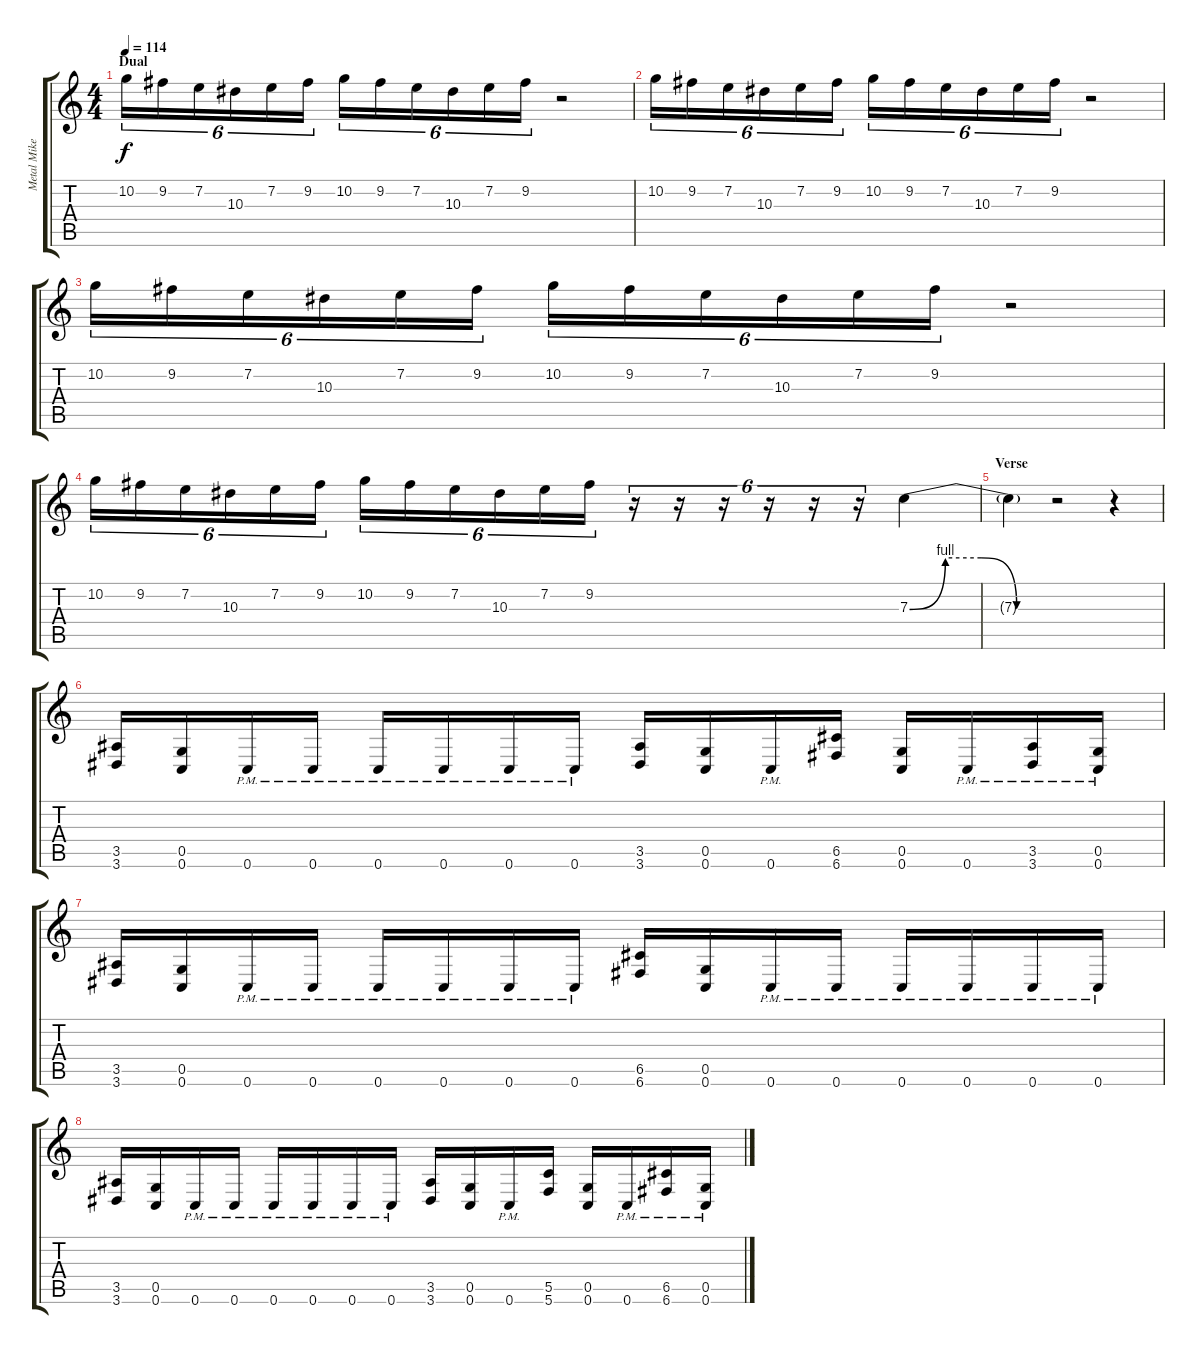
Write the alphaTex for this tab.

\track ("Metal Mike" "Metal Mike") {instrument distortionguitar}
\staff {score tabs}
\tuning (D4 A3 F3 C3 G2 C2) {hide}
\ts (4 4)
\section ("" "Dual")
\tempo 114
\clef g2
\ks c
10.2.16{tu (6 4) dy f} 9.2.16{tu (6 4)} 7.2.16{tu (6 4)} 10.3.16{tu (6 4)} 7.2.16{tu (6 4)} 9.2.16{tu (6 4)} 10.2.16{tu (6 4)} 9.2.16{tu (6 4)} 7.2.16{tu (6 4)} 10.3.16{tu (6 4)} 7.2.16{tu (6 4)} 9.2.16{tu (6 4)} r.2 |
10.2.16{tu (6 4)} 9.2.16{tu (6 4)} 7.2.16{tu (6 4)} 10.3.16{tu (6 4)} 7.2.16{tu (6 4)} 9.2.16{tu (6 4)} 10.2.16{tu (6 4)} 9.2.16{tu (6 4)} 7.2.16{tu (6 4)} 10.3.16{tu (6 4)} 7.2.16{tu (6 4)} 9.2.16{tu (6 4)} r.2 |
10.2.16{tu (6 4)} 9.2.16{tu (6 4)} 7.2.16{tu (6 4)} 10.3.16{tu (6 4)} 7.2.16{tu (6 4)} 9.2.16{tu (6 4)} 10.2.16{tu (6 4)} 9.2.16{tu (6 4)} 7.2.16{tu (6 4)} 10.3.16{tu (6 4)} 7.2.16{tu (6 4)} 9.2.16{tu (6 4)} r.2 |
10.2.16{tu (6 4)} 9.2.16{tu (6 4)} 7.2.16{tu (6 4)} 10.3.16{tu (6 4)} 7.2.16{tu (6 4)} 9.2.16{tu (6 4)} 10.2.16{tu (6 4)} 9.2.16{tu (6 4)} 7.2.16{tu (6 4)} 10.3.16{tu (6 4)} 7.2.16{tu (6 4)} 9.2.16{tu (6 4)} r.16{tu (6 4)} r.16{tu (6 4)} r.16{tu (6 4)} r.16{tu (6 4)} r.16{tu (6 4)} r.16{tu (6 4)} 7.3{be (custom 0 0 15 4 30 4 45 0 60 0)}.4 |
\section ("" "Verse")
7.3{t}.4 r.2 r.4 |
(3.5 3.6).16 (0.5 0.6).16 0.6{pm}.16 0.6{pm}.16 0.6{pm}.16 0.6{pm}.16 0.6{pm}.16 0.6{pm}.16 (3.5 3.6).16 (0.5 0.6).16 0.6{pm}.16 (6.5 6.6).16 (0.5 0.6).16 0.6{pm}.16 (3.5 3.6{pm}).16 (0.5 0.6{pm}).16 |
(3.5 3.6).16 (0.5 0.6).16 0.6{pm}.16 0.6{pm}.16 0.6{pm}.16 0.6{pm}.16 0.6{pm}.16 0.6{pm}.16 (6.5 6.6).16 (0.5 0.6).16 0.6{pm}.16 0.6{pm}.16 0.6{pm}.16 0.6{pm}.16 0.6{pm}.16 0.6{pm}.16 |
(3.5 3.6).16 (0.5 0.6).16 0.6{pm}.16 0.6{pm}.16 0.6{pm}.16 0.6{pm}.16 0.6{pm}.16 0.6{pm}.16 (3.5 3.6).16 (0.5 0.6).16 0.6{pm}.16 (5.5 5.6).16 (0.5 0.6).16 0.6{pm}.16 (6.5 6.6{pm}).16 (0.5 0.6{pm}).16
